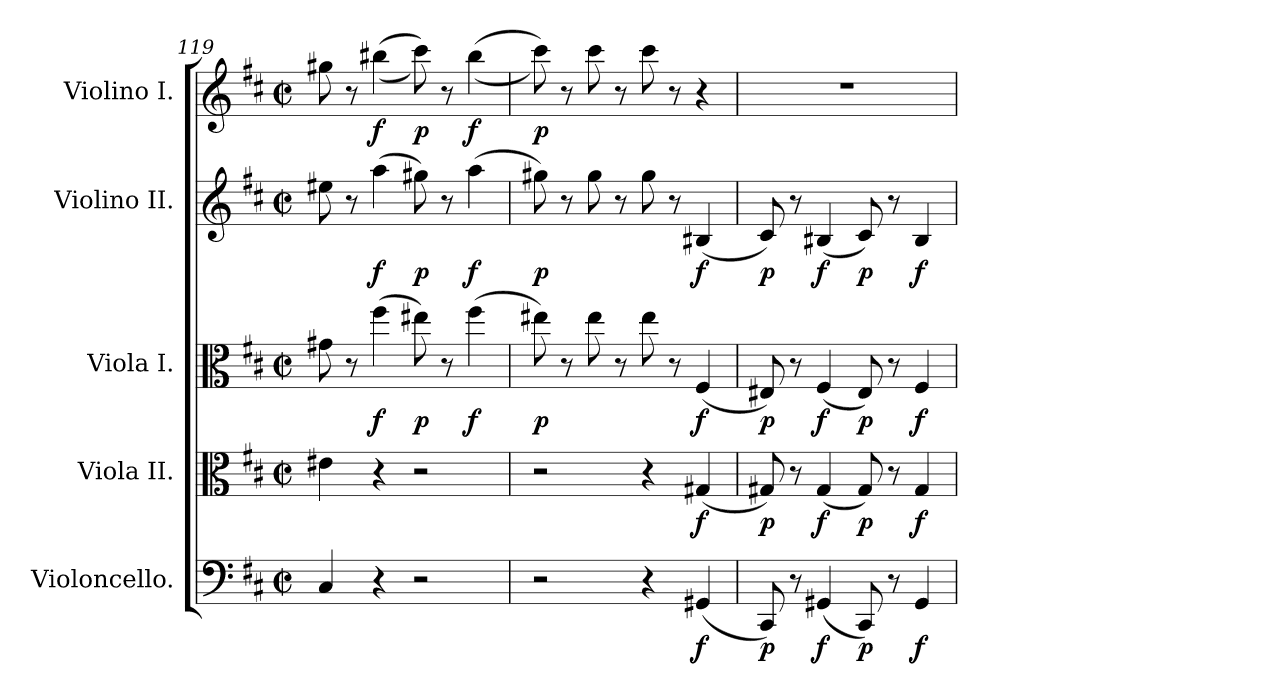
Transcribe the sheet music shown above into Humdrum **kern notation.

**kern	**dynam	**kern	**dynam	**kern	**dynam	**kern	**dynam	**kern	**dynam
*part5	*part5	*part4	*part4	*part3	*part3	*part2	*part2	*part1	*part1
*staff5	*staff5	*staff4	*staff4	*staff3	*staff3	*staff2	*staff2	*staff1	*staff1
*I"Violoncello.	*	*I"Viola II.	*	*I"Viola I.	*	*I"Violino II.	*	*I"Violino I.	*
*I'Vc	*	*I'Vla	*	*I'Vla	*	*I'Vln	*	*I'Vln	*
!!LO:PB:g=z
*clefF4	*	*clefC3	*	*clefC3	*	*clefG2	*	*clefG2	*
*k[f#c#]	*	*k[f#c#]	*	*k[f#c#]	*	*k[f#c#]	*	*k[f#c#]	*
*M2/2	*	*M2/2	*	*M2/2	*	*M2/2	*	*M2/2	*
*met(c|)	*	*met(c|)	*	*met(c|)	*	*met(c|)	*	*met(c|)	*
=119	=119	=119	=119	=119	=119	=119	=119	=119	=119
4C#/	.	4e#X\	.	8g#X\	.	8ee#X\	.	8gg#X\	.
.	.	.	.	8r	.	8r	.	8r	.
!	!	!	!	!	!LO:DY:b	!	!LO:DY:b	!	!LO:DY:b
4r	.	4r	.	(>4ff#\	f	(>4aa\	f	(>(>4bb#X\	f
!	!	!	!	!	!LO:DY:b	!	!LO:DY:b	!	!LO:DY:b
2r	.	2r	.	8ee#X\)	p	8gg#X\)	p	8ccc#\))	p
.	.	.	.	8r	.	8r	.	8r	.
!	!	!	!	!	!LO:DY:b	!	!LO:DY:b	!	!LO:DY:b
.	.	.	.	(>4ff#\	f	(>4aa\	f	(>(>4bb#\	f
=120	=120	=120	=120	=120	=120	=120	=120	=120	=120
!	!	!	!	!	!LO:DY:b	!	!LO:DY:b	!	!LO:DY:b
2r	.	2r	.	8ee#X\)	p	8gg#X\)	p	8ccc#\))	p
.	.	.	.	8r	.	8r	.	8r	.
.	.	.	.	8ee#\	.	8gg#\	.	8ccc#\	.
.	.	.	.	8r	.	8r	.	8r	.
4r	.	4r	.	8ee#\	.	8gg#\	.	8ccc#\	.
.	.	.	.	8r	.	8r	.	8r	.
!	!LO:DY:b	!	!LO:DY:b	!	!LO:DY:b	!	!LO:DY:b	!	!
(<4GG#X/	f	(<4G#X/	f	(<4F#/	f	(<4B#X/	f	4r	.
=121	=121	=121	=121	=121	=121	=121	=121	=121	=121
!	!LO:DY:b	!	!LO:DY:b	!	!LO:DY:b	!	!LO:DY:b	!	!
8CC#/)	p	8G#X/)	p	8E#X/)	p	8c#/)	p	1r	.
8r	.	8r	.	8r	.	8r	.	.	.
!	!LO:DY:b	!	!LO:DY:b	!	!LO:DY:b	!	!LO:DY:b	!	!
(<4GG#X/	f	(<4G#/	f	(<4F#/	f	(<4B#X/	f	.	.
!	!LO:DY:b	!	!LO:DY:b	!	!LO:DY:b	!	!LO:DY:b	!	!
8CC#/)	p	8G#/)	p	8E#/)	p	8c#/)	p	.	.
8r	.	8r	.	8r	.	8r	.	.	.
!	!LO:DY:b	!	!LO:DY:b	!	!LO:DY:b	!	!LO:DY:b	!	!
4GG#/	f	4G#/	f	4F#/	f	4B#/	f	.	.
=	=	=	=	=	=	=	=	=	=
*-	*-	*-	*-	*-	*-	*-	*-	*-	*-
